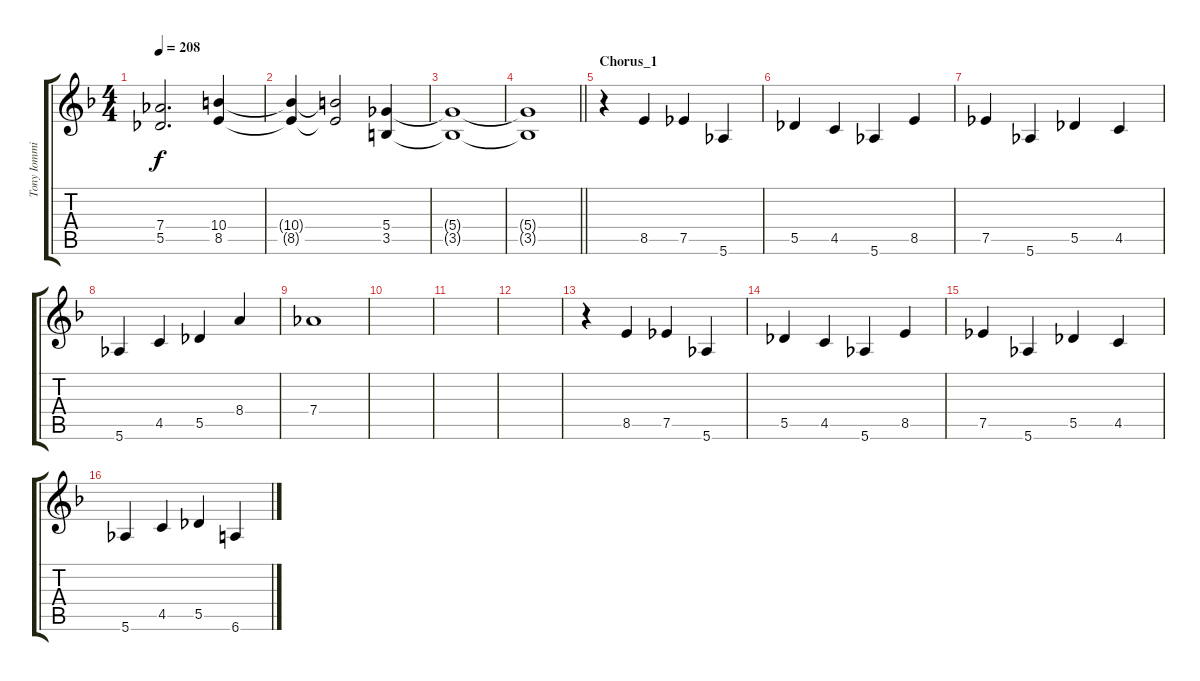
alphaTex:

\track ("Tony Iommi" "Tony Iommi") {instrument overdrivenguitar}
\staff {score tabs}
\tuning (Eb4 Bb3 Gb3 Db3 Ab2 Eb2) {hide}
\ts (4 4)
\tempo 208
\clef g2
\ks f
(7.4 5.5).2{d dy f} (10.4 8.5).4 |
(10.4{t} 8.5{t}).4 (10.4{t} 8.5{t}).2 (5.4 3.5).4 |
(5.4{t} 3.5{t}).1 |
\barLineRight lightlight
(5.4{t} 3.5{t}).1 |
\section ("" "Chorus_1")
r.4 8.5.4 7.5.4 5.6.4 |
5.5.4 4.5.4 5.6.4 8.5.4 |
7.5.4 5.6.4 5.5.4 4.5.4 |
5.6.4 4.5.4 5.5.4 8.4.4 |
7.4.1 |
|
|
|
r.4 8.5.4 7.5.4 5.6.4 |
5.5.4 4.5.4 5.6.4 8.5.4 |
7.5.4 5.6.4 5.5.4 4.5.4 |
5.6.4 4.5.4 5.5.4 6.6.4
